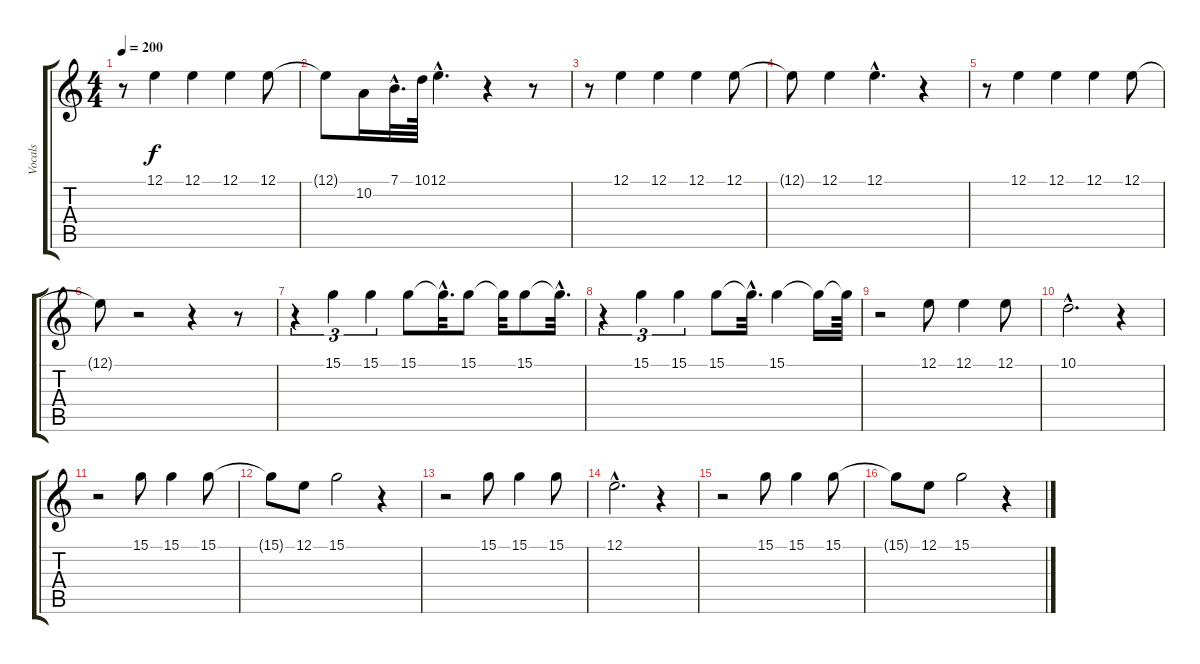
\track ("Vocals" "Vocals") {instrument lead1square}
\staff {score tabs}
\tuning (E4 B3 G3 D3 A2 E2) {hide}
\ts (4 4)
\tempo 200
\clef g2
\ks c
r.8{dy f} 12.1.4 12.1.4 12.1.4 12.1.8 |
12.1{t}.8 10.2.16 7.1{hac}.32{d} 10.1.64 12.1{hac}.4{d} r.4 r.8 |
r.8 12.1.4 12.1.4 12.1.4 12.1.8 |
12.1{t}.8 12.1.4 12.1{hac}.4{d} r.4 |
r.8 12.1.4 12.1.4 12.1.4 12.1.8 |
12.1{t}.8 r.2 r.4 r.8 |
r.4{tu (3 2)} 15.1.4{tu (3 2)} 15.1.4{tu (3 2)} 15.1.8 15.1{hac t}.32{d} 15.1.8 15.1{t}.32 15.1.8 15.1{hac t}.32{d} |
r.4{tu (3 2)} 15.1.4{tu (3 2)} 15.1.4{tu (3 2)} 15.1.8 15.1{hac t}.32{d} 15.1.4 15.1{t}.16 15.1{t}.64 |
r.2 12.1.8 12.1.4 12.1.8 |
10.1{hac}.2{d} r.4 |
r.2 15.1.8 15.1.4 15.1.8 |
15.1{t}.8 12.1.8 15.1.2 r.4 |
r.2 15.1.8 15.1.4 15.1.8 |
12.1{hac}.2{d} r.4 |
r.2 15.1.8 15.1.4 15.1.8 |
15.1{t}.8 12.1.8 15.1.2 r.4
